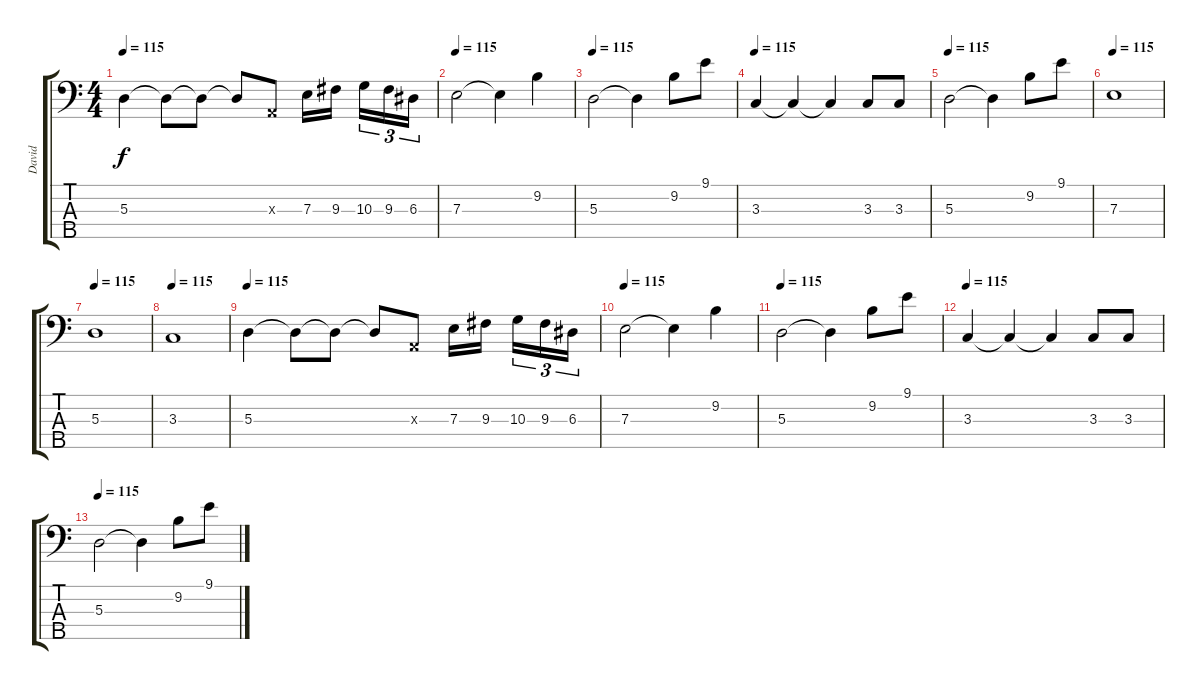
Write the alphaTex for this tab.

\track ("David" "David") {instrument electricbassfinger}
\staff {score tabs}
\tuning (G2 D2 A1 E1 B0) {hide}
\ts (4 4)
\tempo 115
\clef f4
\ks c
5.3.4{dy f} 5.3{t}.8 5.3{t}.8 5.3{t}.8 0.3{x}.8 7.3.16 9.3.16 10.3.16{tu (3 2)} 9.3.16{tu (3 2)} 6.3.16{tu (3 2)} |
\tempo 115
7.3.2 7.3{t}.4 9.2.4 |
\tempo 115
5.3.2 5.3{t}.4 9.2.8 9.1.8 |
\tempo 115
3.3.4 3.3{t}.4 3.3{t}.4 3.3.8 3.3.8 |
\tempo 115
5.3.2{volume 12} 5.3{t}.4 9.2.8 9.1.8 |
\tempo 115
7.3.1 |
\tempo 115
5.3.1{volume 8} |
\tempo 115
3.3.1 |
\tempo 115
5.3.4{volume 4} 5.3{t}.8 5.3{t}.8 5.3{t}.8 0.3{x}.8 7.3.16 9.3.16 10.3.16{tu (3 2)} 9.3.16{tu (3 2)} 6.3.16{tu (3 2)} |
\tempo 115
7.3.2 7.3{t}.4 9.2.4 |
\tempo 115
5.3.2{volume 0} 5.3{t}.4 9.2.8 9.1.8 |
\tempo 115
3.3.4 3.3{t}.4 3.3{t}.4 3.3.8 3.3.8 |
\tempo 115
5.3.2 5.3{t}.4 9.2.8 9.1.8
